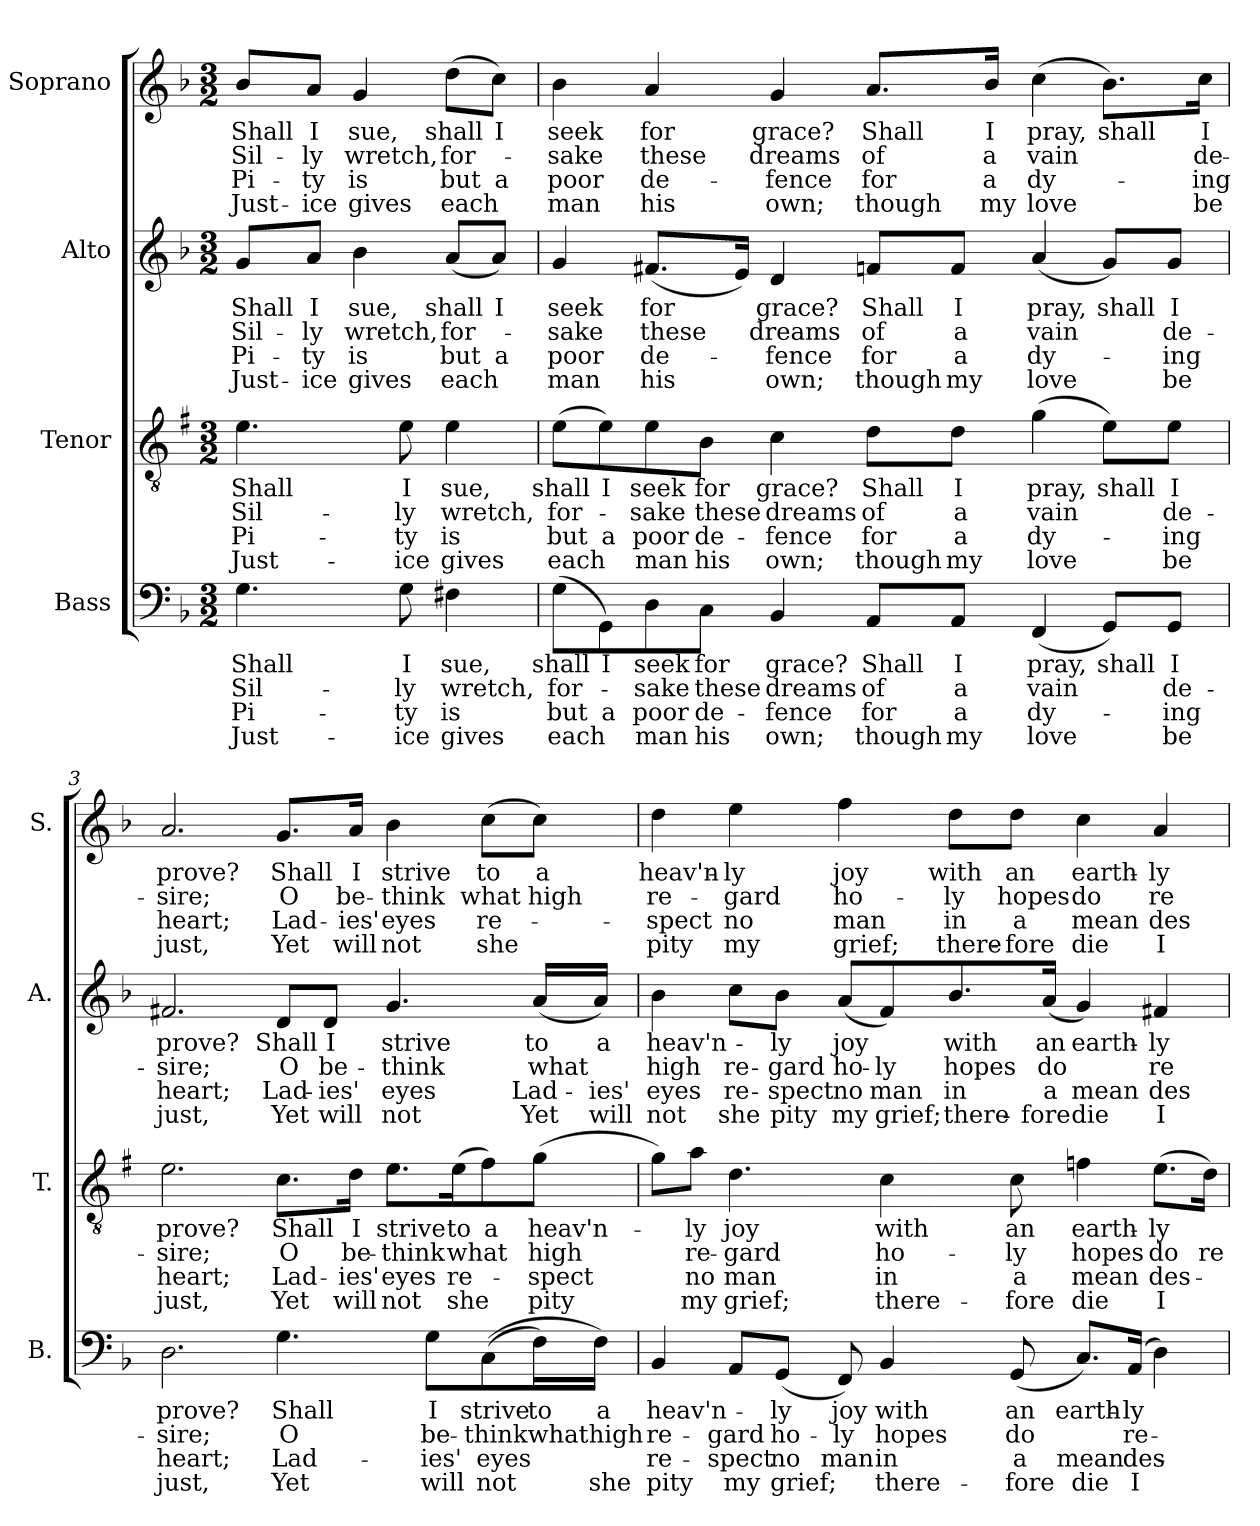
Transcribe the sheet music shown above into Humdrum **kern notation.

**kern	**text	**text	**text	**text	**kern	**text	**text	**text	**text	**kern	**text	**text	**text	**text	**kern	**text	**text	**text	**text
*part4	*part4	*part4	*part4	*part4	*part3	*part3	*part3	*part3	*part3	*part2	*part2	*part2	*part2	*part2	*part1	*part1	*part1	*part1	*part1
*staff4	*staff4	*staff4	*staff4	*staff4	*staff3	*staff3	*staff3	*staff3	*staff3	*staff2	*staff2	*staff2	*staff2	*staff2	*staff1	*staff1	*staff1	*staff1	*staff1
*I"Bass	*	*	*	*	*I"Tenor	*	*	*	*	*I"Alto	*	*	*	*	*I"Soprano	*	*	*	*
*I'B.	*	*	*	*	*I'T.	*	*	*	*	*I'A.	*	*	*	*	*I'S.	*	*	*	*
*clefF4	*	*	*	*	*clefGv2	*	*	*	*	*clefG2	*	*	*	*	*clefG2	*	*	*	*
*	*	*	*	*	*ITrd1c2	*	*	*	*	*	*	*	*	*	*	*	*	*	*
*k[b-]	*	*	*	*	*k[b-]	*	*	*	*	*k[b-]	*	*	*	*	*k[b-]	*	*	*	*
*F:	*	*	*	*	*F:	*	*	*	*	*F:	*	*	*	*	*F:	*	*	*	*
*M3/2	*	*	*	*	*M3/2	*	*	*	*	*M3/2	*	*	*	*	*M3/2	*	*	*	*
=1	=1	=1	=1	=1	=1	=1	=1	=1	=1	=1	=1	=1	=1	=1	=1	=1	=1	=1	=1
4.G\	Shall	Sil-	Pi-	Just-	4.d\	Shall	-Sil-	Pi-	Just-	8g/L	Shall	Sil-	Pi-	Just-	8b-/L	Shall	Sil-	Pi-	Just-
.	.	.	.	.	.	.	.	.	.	8a/J	I	-ly	-ty	-ice	8a/J	I	-ly	-ty	-ice
.	.	.	.	.	.	.	.	.	.	4b-\	sue,	wretch,	is	gives	4g/	sue,	wretch,	is	gives
8G\	I	-ly	-ty	-ice	8d\	I	-ly	-ty	-ice	.	.	.	.	.	.	.	.	.	.
4F#X\	sue,	wretch,	is	gives	4d\	sue,	wretch,	is	gives	(8a/L	shall	for-	but	each	(8dd\L	shall	for-	but	each
.	.	.	.	.	.	.	.	.	.	8a/J)	I	.	a	.	8cc\J)	I	.	a	.
=2	=2	=2	=2	=2	=2	=2	=2	=2	=2	=2	=2	=2	=2	=2	=2	=2	=2	=2	=2
(8G\L	shall	for-	but	each	(8d\L	shall	for-	but	each	4g/	seek	-sake	poor	man	4b-\	seek	-sake	poor	man
8GG\)	I	.	a	.	8d\)	I	.	a	.	.	.	.	.	.	.	.	.	.	.
8D\	seek	-sake	poor	man	8d\	seek	-sake	poor	man	(>8.f#X/L	for	these	de-	his	4a/	for	these	de-	his
8C\J	for	these	de-	his	8A\J	for	these	de-	his	.	.	.	.	.	.	.	.	.	.
.	.	.	.	.	.	.	.	.	.	16e/Jk)	.	.	.	.	.	.	.	.	.
4BB-/	grace?	dreams	-fence	own;	4B-\	grace?	dreams	-fence	own;	4d/	grace?	dreams	-fence	own;	4g/	grace?	dreams	-fence	own;
8AA/L	Shall	of	for	though	8c\L	Shall	of	for	though	8fn/L	Shall	of	for	though	8.a/L	Shall	of	for	though
8AA/J	I	a	a	my	8c\J	I	a	a	my	8f/J	I	a	a	my	.	.	.	.	.
.	.	.	.	.	.	.	.	.	.	.	.	.	.	.	16b-/Jk	I	a	a	my
(>4FF/	pray,	vain	dy-	love	(<4f\	pray,	vain	dy-	love	(4a/	pray,	vain	dy-	love	(4cc\	pray,	vain	dy-	love
8GG/L)	shall	.	.	.	8d\L)	shall	.	.	.	8g/L)	shall	.	.	.	8.b-\L)	shall	.	.	.
8GG/J	I	de-	-ing	be	8d\J	I	de-	-ing	be	8g/J	I	de-	-ing	be	.	.	.	.	.
.	.	.	.	.	.	.	.	.	.	.	.	.	.	.	16cc\Jk	I	de-	-ing	be
!!LO:LB:g=z
=3	=3	=3	=3	=3	=3	=3	=3	=3	=3	=3	=3	=3	=3	=3	=3	=3	=3	=3	=3
2.D\	prove?	-sire;	heart;	just,	2.d\	prove?	-sire;	heart;	just,	2.f#X/	prove?	-sire;	heart;	just,	2.a/	prove?	-sire;	heart;	just,
4.G\	Shall	O	Lad-	Yet	8.B-\L	Shall	O	Lad-	Yet	8d/L	Shall	O	Lad-	Yet	8.g/L	Shall	O	Lad-	Yet
.	.	.	.	.	.	.	.	.	.	8d/J	I	be-	-ies'	will	.	.	.	.	.
.	.	.	.	.	16c\Jk	I	be-	-ies'	will	.	.	.	.	.	16a/Jk	I	be-	-ies'	will
.	.	.	.	.	8.d\L	strive	-think	eyes	not	4.g/	strive	-think	eyes	not	4b-\	strive	-think	eyes	not
8G\L	I	be-	-ies'	will	.	.	.	.	.	.	.	.	.	.	.	.	.	.	.
.	.	.	.	.	(16d\K	to	what	re-	she	.	.	.	.	.	.	.	.	.	.
((<8C\	strive	-think	eyes	not	8e\)	a	.	.	.	.	.	.	.	.	(8cc\L	to	what	re-	she
16F\L)	to	what	.	.	(8f\J	heav'n-	high	-spect	pity	(16a/LL	to	what	Lad-	Yet	8cc\J)	a	high	.	.
16F\JJ)	a	high	.	she	.	.	.	.	.	16a/JJ)	a	.	-ies'	will	.	.	.	.	.
=4	=4	=4	=4	=4	=4	=4	=4	=4	=4	=4	=4	=4	=4	=4	=4	=4	=4	=4	=4
4BB-/	heav'n-	re-	re-	pity	8f\L)	.	.	.	.	4b-\	heav'n-	high	eyes	not	4dd\	heav'n-	re-	-spect	pity
.	.	.	.	.	8g\J	-ly	re-	no	my	.	.	.	.	.	.	.	.	.	.
8AA/L	.	-gard	-spect	my	4.c\	joy	-gard	man	grief;	8cc\L	.	re-	re-	she	4ee\	-ly	-gard	no	my
(>8GG/J	-ly	ho-	no	grief;	.	.	.	.	.	8b-\J	-ly	-gard	-spect	pity	.	.	.	.	.
8FF/)	joy	-ly	man	.	.	.	.	.	.	(8a/L	joy	ho-	no	my	4ff\	joy	ho-	man	grief;
4BB-/	with	hopes	in	there-	4B-\	with	ho-	in	there-	8f/)	.	-ly	man	grief;	.	.	.	.	.
.	.	.	.	.	.	.	.	.	.	8.b-/	with	hopes	in	there-	8dd\L	with	-ly	in	there-
(8GG/	an	do	a	-fore	8B-\	an	-ly	a	-fore	.	.	.	.	.	8dd\J	an	hopes	a	-fore
.	.	.	.	.	.	.	.	.	.	(16a/Jk	an	do	a	-fore	.	.	.	.	.
8.C/L)	earth-	.	mean	die	4e-X\	earth-	hopes	mean	die	4g/)	earth-	.	mean	die	4cc\	earth-	do	mean	die
(<16AA/Jk	-ly	re-	des-	I	.	.	.	.	.	.	.	.	.	.	.	.	.	.	.
4D\)	.	.	.	.	(8.d\L	-ly	do	des-	I	4f#X/	-ly	re-	des-	I	4a/	-ly	re-	des-	I
.	.	.	.	.	16c\Jk)	.	re-	.	.	.	.	.	.	.	.	.	.	.	.
=	=	=	=	=	=	=	=	=	=	=	=	=	=	=	=	=	=	=	=
*-	*-	*-	*-	*-	*-	*-	*-	*-	*-	*-	*-	*-	*-	*-	*-	*-	*-	*-	*-
